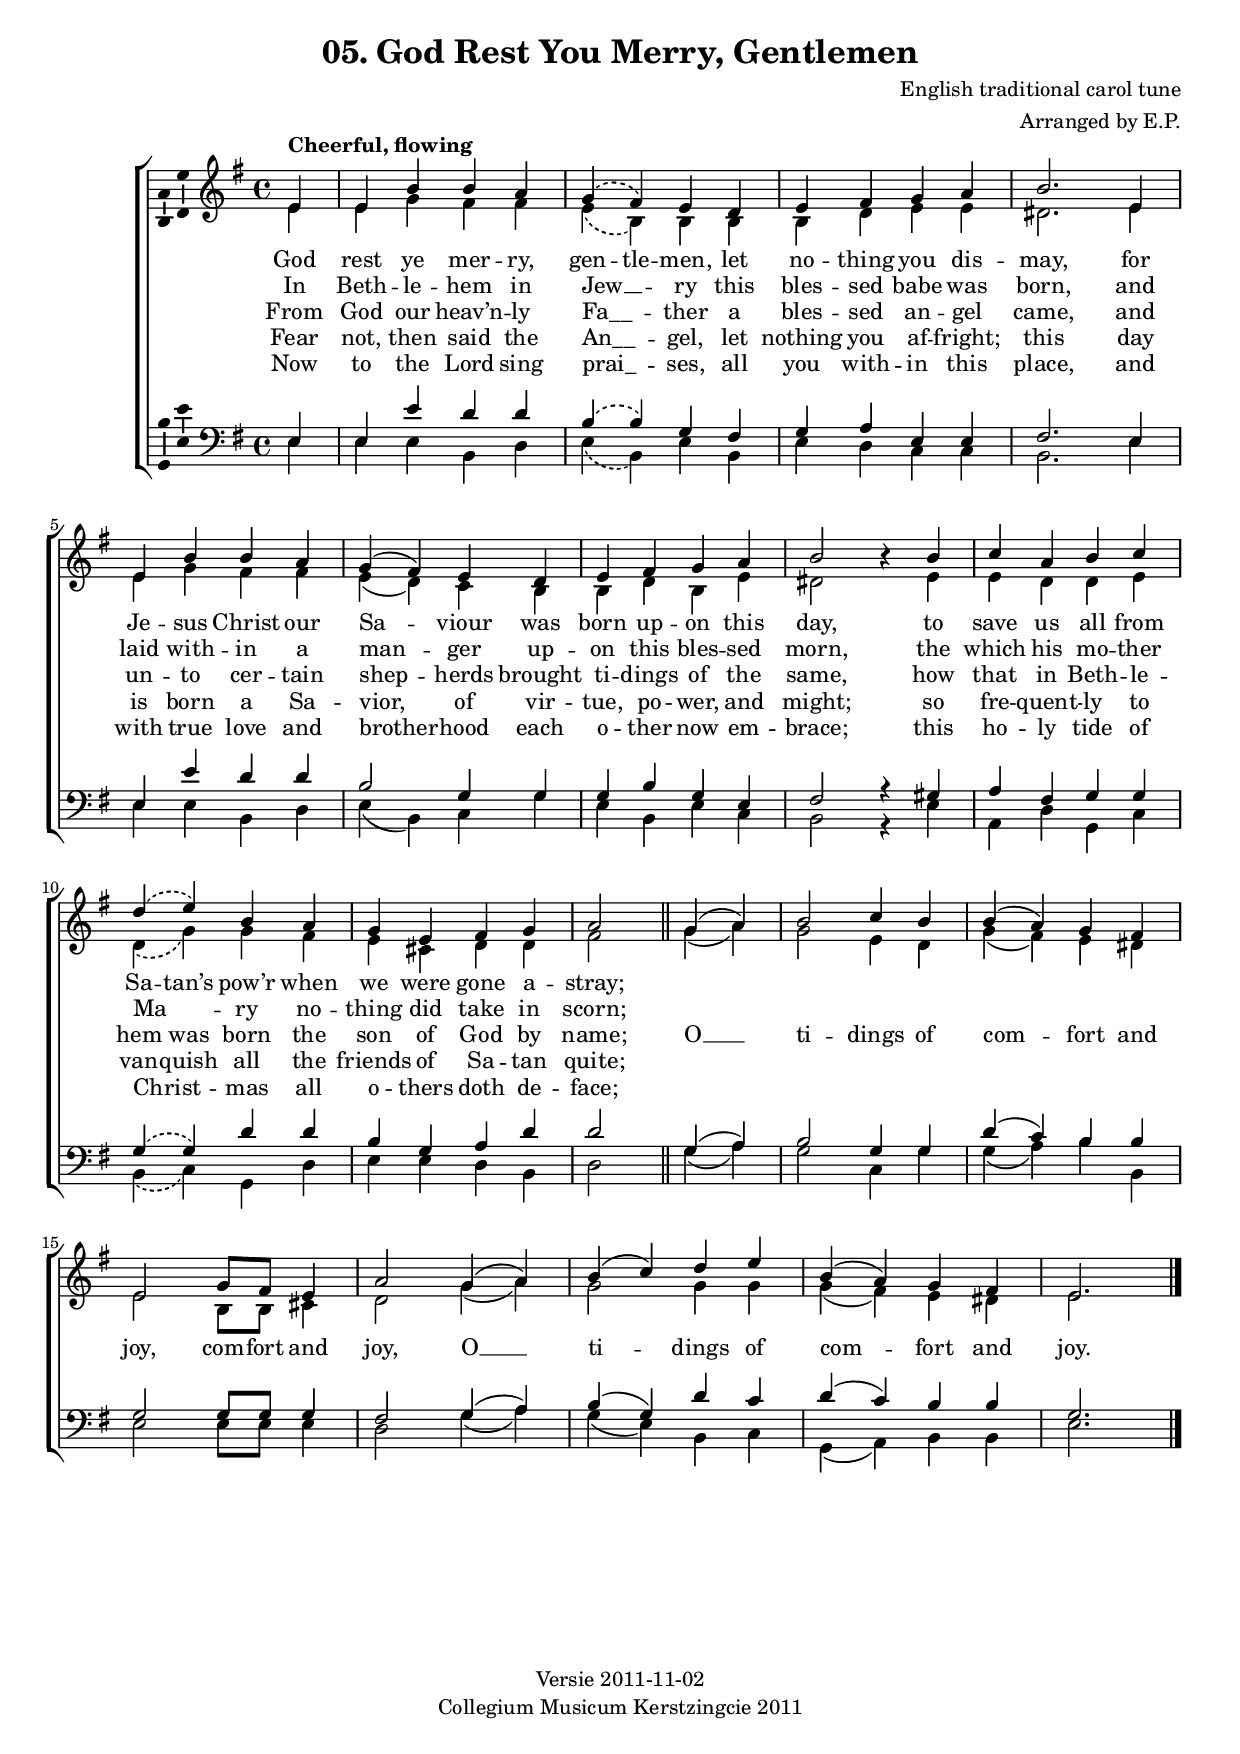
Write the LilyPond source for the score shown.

% vim: set fileformat=dos:
\version "2.12.3"

% vim: set fileformat=dos:
\version "2.12.3"

soprano = {
  \clef "treble" \key g \major \time 4/4 
  \phrasingSlurDashed

  \partial 4 e'4 ^\markup{ \bold {Cheerful, flowing} } | % 1
  e'4 b'4 b'4 a'4 | % 1
  g'4\( fis'4\) e'4 d'4 | % 2
  e'4 fis'4 g'4 a'4 | % 3
  b'2. e'4 | % 4

  e'4 b'4 b'4 a'4 | % 5
  g'4( fis'4) e'4 d'4 | % 6
  e'4 fis'4 g'4 a'4 | % 7
  b'2 \oneVoice r4 \voiceOne b'4 | % 8
  c''4 a'4 b'4 c''4 |
  d''4\( e''4\) b'4 a'4 | % 10
  g'4 e'4 fis'4 g'4 | % 11

  a'2 \bar "||" g'4( a'4) | % 13
  b'2 c''4 b'4 | % 14
  b'4( a'4) g'4 fis'4 | % 15
  e'2 g'8[ fis'8] e'4 | % 16
  a'2 g'4( a'4) | % 17
  b'4( c''4) d''4 e''4
  b'4( a'4) g'4 fis'4 |
  e'2. \bar "|."
}

alto = {
  \clef "treble" \key g \major \time 4/4 
  \partial 4 e'4
  \phrasingSlurDashed
  e'4 g'4 fis'4 fis'4 | % 1
  e'4\( b4\) b4 b4 | % 2
  b4 d'4 e'4 e'4 | % 3
  dis'2. e'4 | % 4

  e'4 g'4 fis'4 fis'4 | % 5
  e'4( d'4) c'4 b4 | % 6
  b4 d'4 b4 e'4 | % 7
  dis'2 s4 e'4 | % 8
  e'4 d'4 d'4 e'4 |
  d'4\( g'4\) g'4 fis'4 | % 10
  e'4 cis'4 d'4 d'4 | % 11

  fis'2 \bar "||" g'4( a'4) | % 12
  g'2 e'4 d'4 | % 13
  g'4( fis'4) e'4 dis'4 | % 14
  e'2 b8[ b8] cis'4 | % 15
  d'2 g'4( a'4) | % 16
  g'2 g'4 g'4 | % 17
  g'4( fis'4) e'4 dis'4 | % 18
  e'2. \bar "|."
}

tenor = {
    \clef "bass" 
    \key g \major 
    \time 4/4 
    \phrasingSlurDashed
    
    \partial 4 e4 |
    e4 e'4 d'4 d'4 | % 1
    b4\( b4\) g4 fis4 | % 2
    g4 a4 e4 e4 | % 3
    fis2. e4 | % 4

    e4 e'4 d'4 d'4 | % 5
    b2 g4 g4 | % 6
    g4 b4 g4 e4 | % 7
    fis2 r4 gis4 | % 8
    a4 fis4 g4 g4 | % 9
    g4\( g4\) d'4 d'4 | % 10
    b4 g4 a4 d'4 | % 11

    d'2 \bar "||" g4( a4) | % 12
    b2 g4 g4 | % 13
    d'4( c'4) b4 b4 | % 14
    g2 g8 [ g8 ] g4 | % 15
    fis2 g4( a4) | % 16
    b4( g4) d'4 c'4 | % 18
    d'4( c'4) b4 b4 | % 19
    g2. \bar "|."
}

bass = {
    \clef "bass" 
    \key g \major 
    \time 4/4 
    \phrasingSlurDashed
    
    \partial 4 e4 |
    e4 e4 b,4 d4 | % 1
    e4\( b,4\) e4 b,4 | % 2
    e4 d4 c4 c4 | % 3
    b,2. e4 | % 4

    e4 e4 b,4 d4 | % 5
    e4( b,4) c4 g4 | % 6
    e4 b,4 e4 c4 | % 7
    b,2 r4 e4 | % 8
    a,4 d4 g,4 c4 |
    b,4\( c4\) g,4 d4 | % 10
    e4 e4 d4 b,4 | % 11

    d2 \bar "||" g4( a4) | % 12
    g2 c4 g4 | % 13
    g4( a4) b4 b,4 | % 14
    e2 e8 [ e8 ] e4 | % 15
    d2 g4( a4) | % 16
    g4( e4) b,4 c4 | % 18
    g,4( a,4) b,4 b,4 | % 19
    e2.\bar "|."
}

verseOne = \lyricmode {
  God rest ye mer -- ry, gen -- tle -- men,
  let no -- thing you dis -- may,
  for Je -- sus Christ our Sa -- viour
  was born up -- on this day,
  to save us all from Sa -- "tan’s" "pow’r"
  when we were gone a -- stray; 
} 

verseTwo = \lyricmode {
  In Beth -- le -- hem in Jew __ -- _ ry 
  this bles -- sed babe was born, 
  and laid with -- in a man -- ger 
  up -- on this bles -- sed morn, 
  the which his mo -- ther "Ma     " -- _ ry 
  no -- thing did take in scorn;
}

verseThree = \lyricmode {
  From God our heav’n -- ly "Fa__" -- _ ther 
  a bles -- sed an -- gel came, 
  and un -- to cer -- tain shep -- herds 
  brought ti -- dings of the same, 
  how that in Beth -- le -- hem was born
  the son of God by name;
  O __ ti -- dings of com -- fort and joy,
  com -- fort and joy,
  O __ ti -- dings of com -- fort and joy.
}

verseFour = \lyricmode {
  Fear not, then said the "An__"  -- _ gel,
  let nothing you af -- fright;
  this day is born a Sa -- vior,
  of vir -- tue, po -- wer, and might;
  so fre -- quent -- ly to van -- quish all
  the friends of Sa -- tan quite;
}

verseSeven = \lyricmode {
  Now to the Lord sing "prai_" -- _ ses, 
  all you with -- in this place, 
  and with true love and brother -- hood 
  each o -- ther now em -- brace; 
  this ho -- ly tide of Christ -- _ mas 
  all o -- thers doth de -- face;
}


nummer = "05."

\header {
  title = \markup {\nummer "God Rest You Merry, Gentlemen"}
  composer = "English traditional carol tune"
  arranger = "Arranged by E.P."
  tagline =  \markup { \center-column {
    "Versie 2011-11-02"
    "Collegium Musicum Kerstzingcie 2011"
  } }
}

% Make everything a bit smaller. (Normal staff size is 20)
#(set-global-staff-size 18)

\score {
  \new ChoirStaff <<
    \new Staff = "upper" <<
      \clef "treble"
      \new Voice = "vSoprano" { 
        \override Ambitus #'X-offset = #2.0
        \voiceOne \soprano 
      }
      \new Voice = "vAlto" { \voiceTwo \alto }
    >>

    \new Lyrics \lyricsto "vSoprano" \verseOne
    \new Lyrics \lyricsto "vSoprano" \verseTwo
    \new Lyrics \lyricsto "vSoprano" \verseThree
    \new Lyrics \lyricsto "vSoprano" \verseFour
    \new Lyrics \lyricsto "vSoprano" \verseSeven

    \new Staff = "lower" <<
      \clef "bass"
      \new Voice = "vTenor" { 
        \override Ambitus #'X-offset = #2.0
        \voiceOne \tenor 
      }
      \new Voice = "vBass" { \voiceTwo \bass }
    >>
  >>
  \layout { 
    % We can haz ambitus to display pitch range?
    \context { \Voice 
      \consists "Ambitus_engraver"
    }
    \context { \Lyrics
      \override VerticalAxisGroup #'Y-extent = #'(-1.0 . 1.0)
    }
    \context { \Lyrics
      \override VerticalAxisGroup #'minimum-Y-extent = #'(1.0 . 1.0)
    }
  }
}
